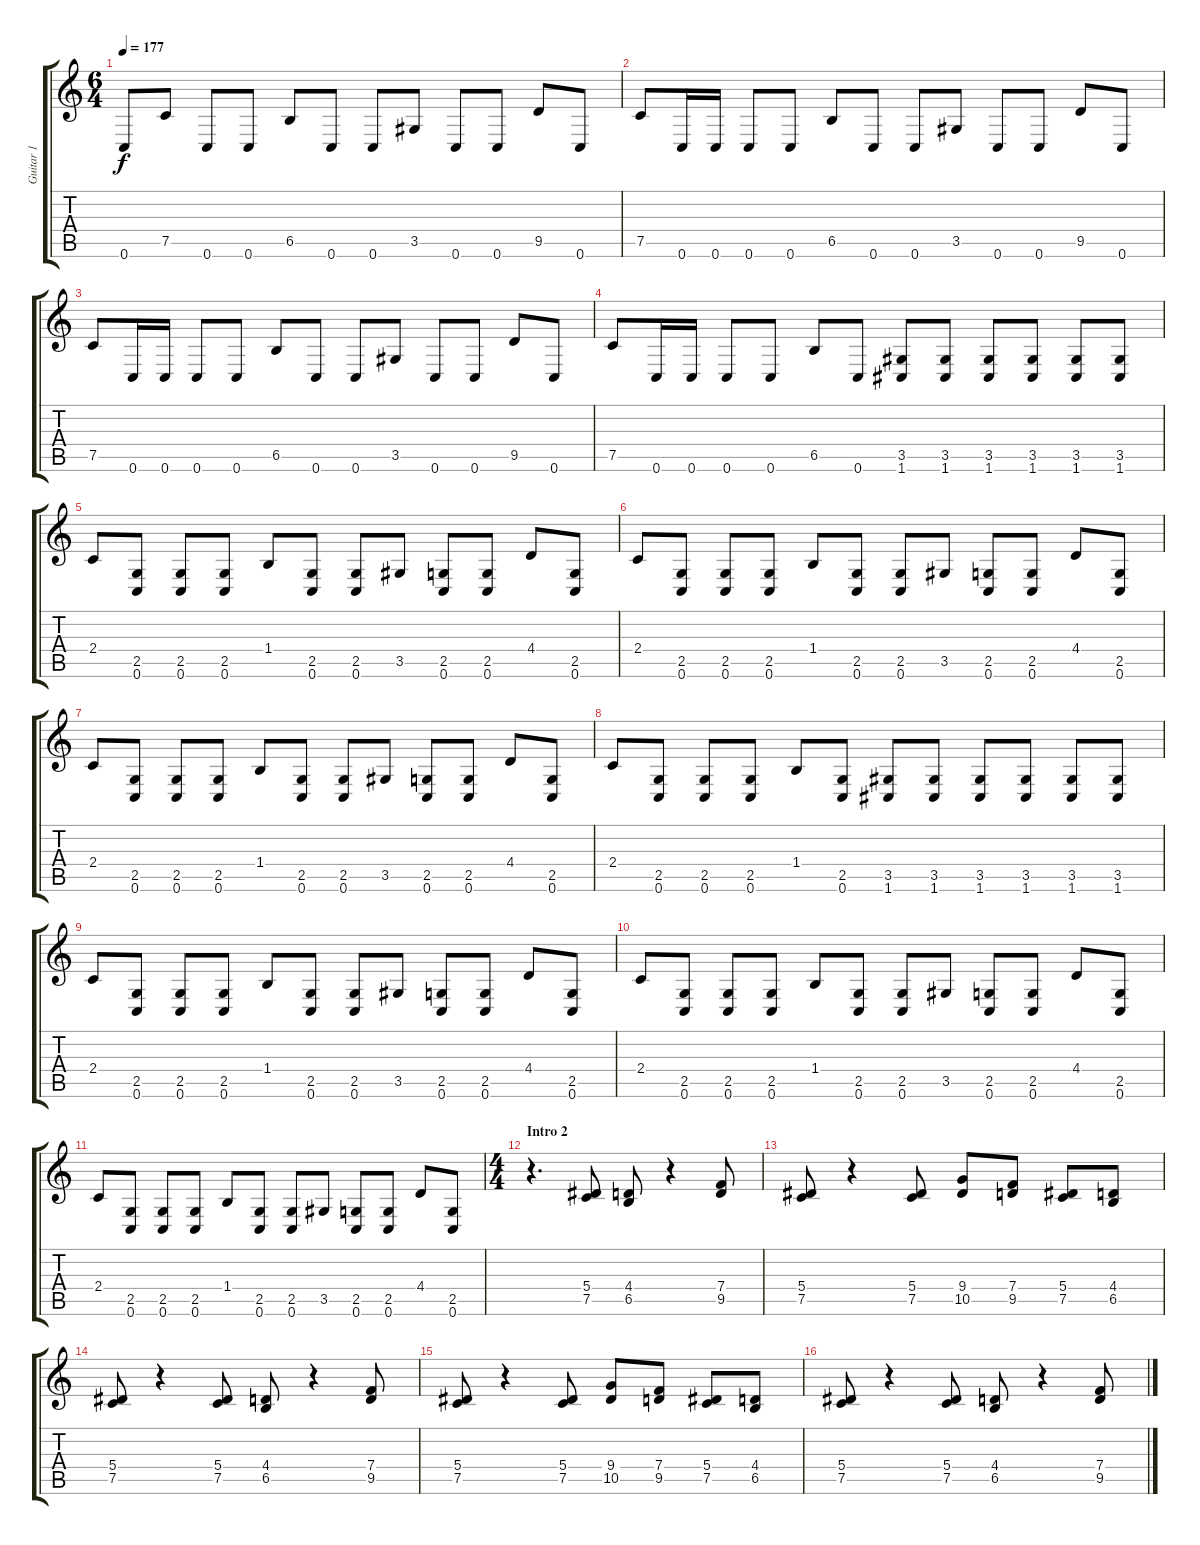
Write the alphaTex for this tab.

\track ("Guitar 1" "Guitar 1") {instrument distortionguitar}
\staff {score tabs}
\tuning (C4 G3 Eb3 Bb2 F2 C2) {hide}
\ts (6 4)
\tempo 177
\clef g2
\ks c
0.6.8{dy f instrument distortionguitar} 7.5.8 0.6.8 0.6.8 6.5.8 0.6.8 0.6.8 3.5.8 0.6.8 0.6.8 9.5.8 0.6.8 |
7.5.8 0.6.16 0.6.16 0.6.8 0.6.8 6.5.8 0.6.8 0.6.8 3.5.8 0.6.8 0.6.8 9.5.8 0.6.8 |
7.5.8 0.6.16 0.6.16 0.6.8 0.6.8 6.5.8 0.6.8 0.6.8 3.5.8 0.6.8 0.6.8 9.5.8 0.6.8 |
7.5.8 0.6.16 0.6.16 0.6.8 0.6.8 6.5.8 0.6.8 (3.5 1.6).8 (3.5 1.6).8 (3.5 1.6).8 (3.5 1.6).8 (3.5 1.6).8 (3.5 1.6).8 |
2.4.8 (2.5 0.6).8 (2.5 0.6).8 (2.5 0.6).8 1.4.8 (2.5 0.6).8 (2.5 0.6).8 3.5.8 (2.5 0.6).8 (2.5 0.6).8 4.4.8 (2.5 0.6).8 |
2.4.8 (2.5 0.6).8 (2.5 0.6).8 (2.5 0.6).8 1.4.8 (2.5 0.6).8 (2.5 0.6).8 3.5.8 (2.5 0.6).8 (2.5 0.6).8 4.4.8 (2.5 0.6).8 |
2.4.8 (2.5 0.6).8 (2.5 0.6).8 (2.5 0.6).8 1.4.8 (2.5 0.6).8 (2.5 0.6).8 3.5.8 (2.5 0.6).8 (2.5 0.6).8 4.4.8 (2.5 0.6).8 |
2.4.8 (2.5 0.6).8 (2.5 0.6).8 (2.5 0.6).8 1.4.8 (2.5 0.6).8 (3.5 1.6).8 (3.5 1.6).8 (3.5 1.6).8 (3.5 1.6).8 (3.5 1.6).8 (3.5 1.6).8 |
2.4.8 (2.5 0.6).8 (2.5 0.6).8 (2.5 0.6).8 1.4.8 (2.5 0.6).8 (2.5 0.6).8 3.5.8 (2.5 0.6).8 (2.5 0.6).8 4.4.8 (2.5 0.6).8 |
2.4.8 (2.5 0.6).8 (2.5 0.6).8 (2.5 0.6).8 1.4.8 (2.5 0.6).8 (2.5 0.6).8 3.5.8 (2.5 0.6).8 (2.5 0.6).8 4.4.8 (2.5 0.6).8 |
2.4.8 (2.5 0.6).8 (2.5 0.6).8 (2.5 0.6).8 1.4.8 (2.5 0.6).8 (2.5 0.6).8 3.5.8 (2.5 0.6).8 (2.5 0.6).8 4.4.8 (2.5 0.6).8 |
\ts (4 4)
\section ("" "Intro 2")
r.4{d} (5.4 7.5).8 (4.4 6.5).8 r.4 (7.4 9.5).8 |
(5.4 7.5).8 r.4 (5.4 7.5).8 (9.4 10.5).8 (7.4 9.5).8 (5.4 7.5).8 (4.4 6.5).8 |
(5.4 7.5).8 r.4 (5.4 7.5).8 (4.4 6.5).8 r.4 (7.4 9.5).8 |
(5.4 7.5).8 r.4 (5.4 7.5).8 (9.4 10.5).8 (7.4 9.5).8 (5.4 7.5).8 (4.4 6.5).8 |
(5.4 7.5).8 r.4 (5.4 7.5).8 (4.4 6.5).8 r.4 (7.4 9.5).8
